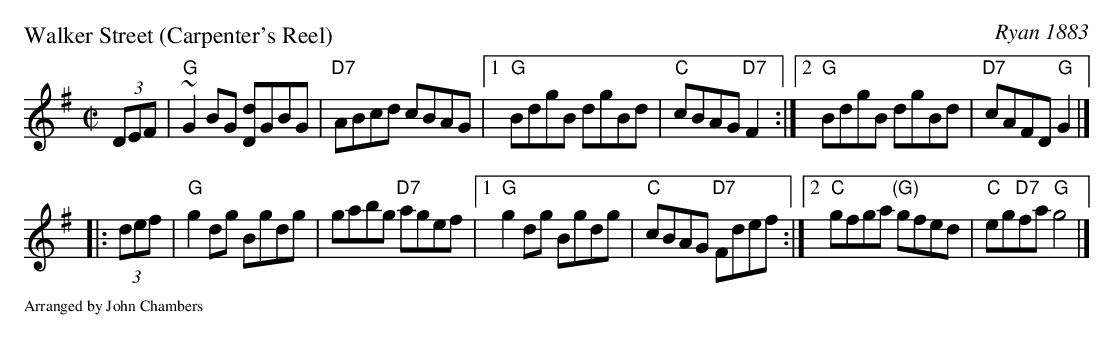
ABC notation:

X:1
P: Walker Street (Carpenter's Reel)
O: Ryan 1883
M: C|
L: 1/8
K: G
   (3DEF \
| "G"~G2 BG [dD]GBG | "D7"ABcd cBAG |\
[1 "G"BdgB dgBd | "C"cBAG "D7"F2 :|\
[2 "G"BdgB dgBd | "D7"cAFD "G"G2 |]
|: (3def \
| "G"g2dg Bgdg | gabg "D7"agef |\
[1 "G"g2dg Bgdg | "C"cBAG "D7"Fdef :|\
[2 "C"gfga "(G)"gfed | "C"eg"D7"fa "G"g4 |]
